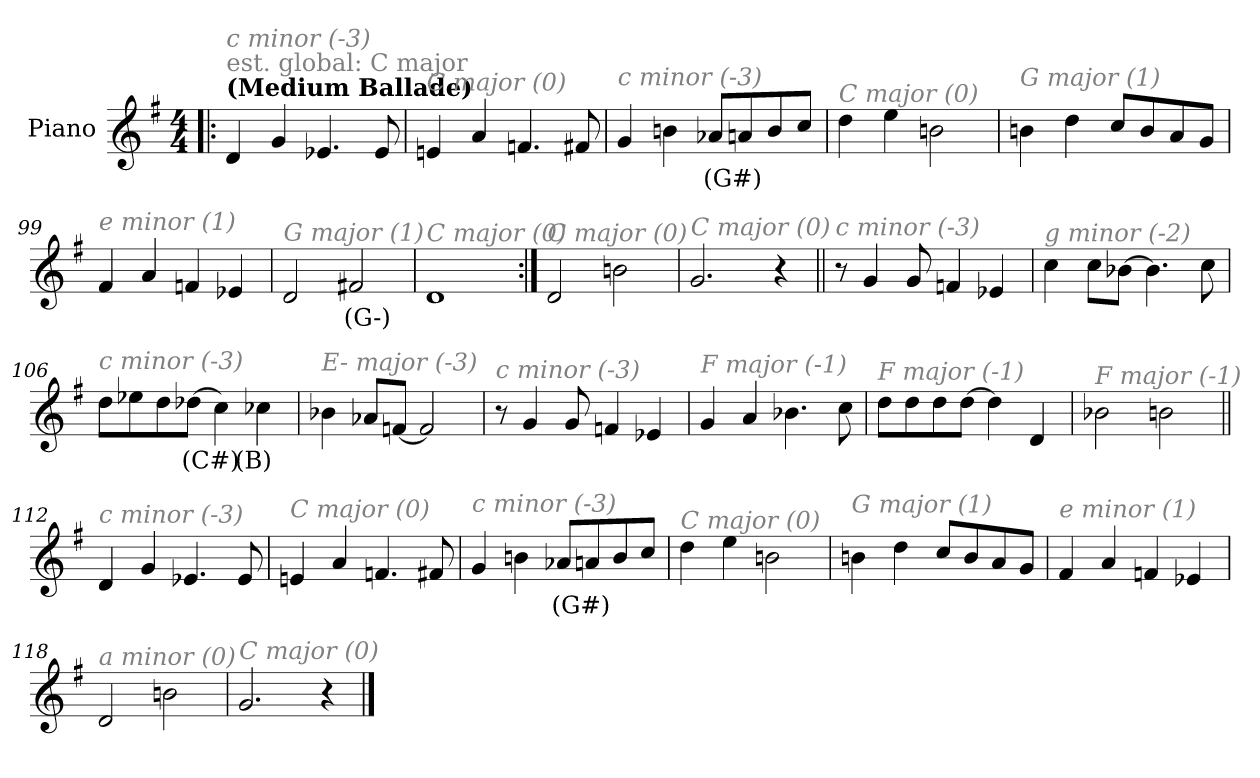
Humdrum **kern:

**kern	**text
*part1	*part1
*staff1	*staff1
*I"Piano	*
*I'Pno.	*
*clefG2	*
*k[f#]	*
*M4/4	*
=1!|:	=1!|:
!LO:TX:a:B:t=(Medium Ballade)	!
!LO:TX:a:color=#808080:t=est. global&colon; C major	!
!LO:TX:i:color=#808080:t=c minor (-3)	!
4d/	.
4g/	.
4.e-X/	.
8e-/	.
=95	=95
!LO:TX:i:color=#808080:t=C major (0)	!
4en/	.
4a/	.
4.fn/	.
8f#X/	.
=96	=96
!LO:TX:i:color=#808080:t=c minor (-3)	!
4g/	.
4bn\	.
8a-Xi/L	(G#)
8a/	.
8b/	.
8cc/J	.
=97	=97
!LO:TX:i:color=#808080:t=C major (0)	!
4dd\	.
4ee\	.
2bn\	.
!!LO:LB:g=z
=98	=98
!LO:TX:i:color=#808080:t=G major (1)	!
4bn\	.
4dd\	.
8cc/L	.
8b/	.
8a/	.
8g/J	.
=99	=99
!LO:TX:i:color=#808080:t=e minor (1)	!
4f#/	.
4a/	.
4fn/	.
4e-Xj/	.
=100	=100
!LO:TX:i:color=#808080:t=G major (1)	!
2d/	.
2f#Xi/	(G-)
=101	=101
!LO:TX:i:color=#808080:t=C major (0)	!
1d	.
=102:|!	=102:|!
!LO:TX:i:color=#808080:t=C major (0)	!
2d/	.
2bn\	.
=103	=103
!LO:TX:i:color=#808080:t=C major (0)	!
2.g/	.
4r	.
!!LO:LB:g=z
=104||	=104||
!LO:TX:i:color=#808080:t=c minor (-3)	!
8r	.
4g/	.
8g/	.
4fn/	.
4e-X/	.
=105	=105
!LO:TX:i:color=#808080:t=g minor (-2)	!
4cc\	.
8cc\L	.
[8b-X\J	.
4.b-\]	.
8cc\	.
=106	=106
!LO:TX:i:color=#808080:t=c minor (-3)	!
8dd\L	.
8ee-X\	.
8dd\	.
[8dd-Xi\J	(C#)
4cc#\]	.
4cc-XZ\	(B)
=107	=107
!LO:TX:i:color=#808080:t=E- major (-3)	!
4b-X\	.
8a-X/L	.
[8fn/J	.
2f/]	.
!!LO:LB:g=z
=108	=108
!LO:TX:i:color=#808080:t=c minor (-3)	!
8r	.
4g/	.
8g/	.
4fn/	.
4e-X/	.
=109	=109
!LO:TX:i:color=#808080:t=F major (-1)	!
4g/	.
4a/	.
4.b-X\	.
8cc\	.
=110	=110
!LO:TX:i:color=#808080:t=F major (-1)	!
8dd\L	.
8dd\	.
8dd\	.
[8dd\J	.
4dd\]	.
4d/	.
=111	=111
!LO:TX:i:color=#808080:t=F major (-1)	!
2b-X\	.
2bn\	.
!!LO:LB:g=z
=112||	=112||
!LO:TX:i:color=#808080:t=c minor (-3)	!
4d/	.
4g/	.
4.e-X/	.
8e-/	.
=113	=113
!LO:TX:i:color=#808080:t=C major (0)	!
4en/	.
4a/	.
4.fn/	.
8f#X/	.
=114	=114
!LO:TX:i:color=#808080:t=c minor (-3)	!
4g/	.
4bn\	.
8a-Xi/L	(G#)
8a/	.
8b/	.
8cc/J	.
=115	=115
!LO:TX:i:color=#808080:t=C major (0)	!
4dd\	.
4ee\	.
2bn\	.
!!LO:LB:g=z
=116	=116
!LO:TX:i:color=#808080:t=G major (1)	!
4bn\	.
4dd\	.
8cc/L	.
8b/	.
8a/	.
8g/J	.
=117	=117
!LO:TX:i:color=#808080:t=e minor (1)	!
4f#/	.
4a/	.
4fn/	.
4e-Xj/	.
=118	=118
!LO:TX:i:color=#808080:t=a minor (0)	!
2d/	.
2bn\	.
=119	=119
!LO:TX:i:color=#808080:t=C major (0)	!
2.g/	.
4r	.
==	==
*-	*-
